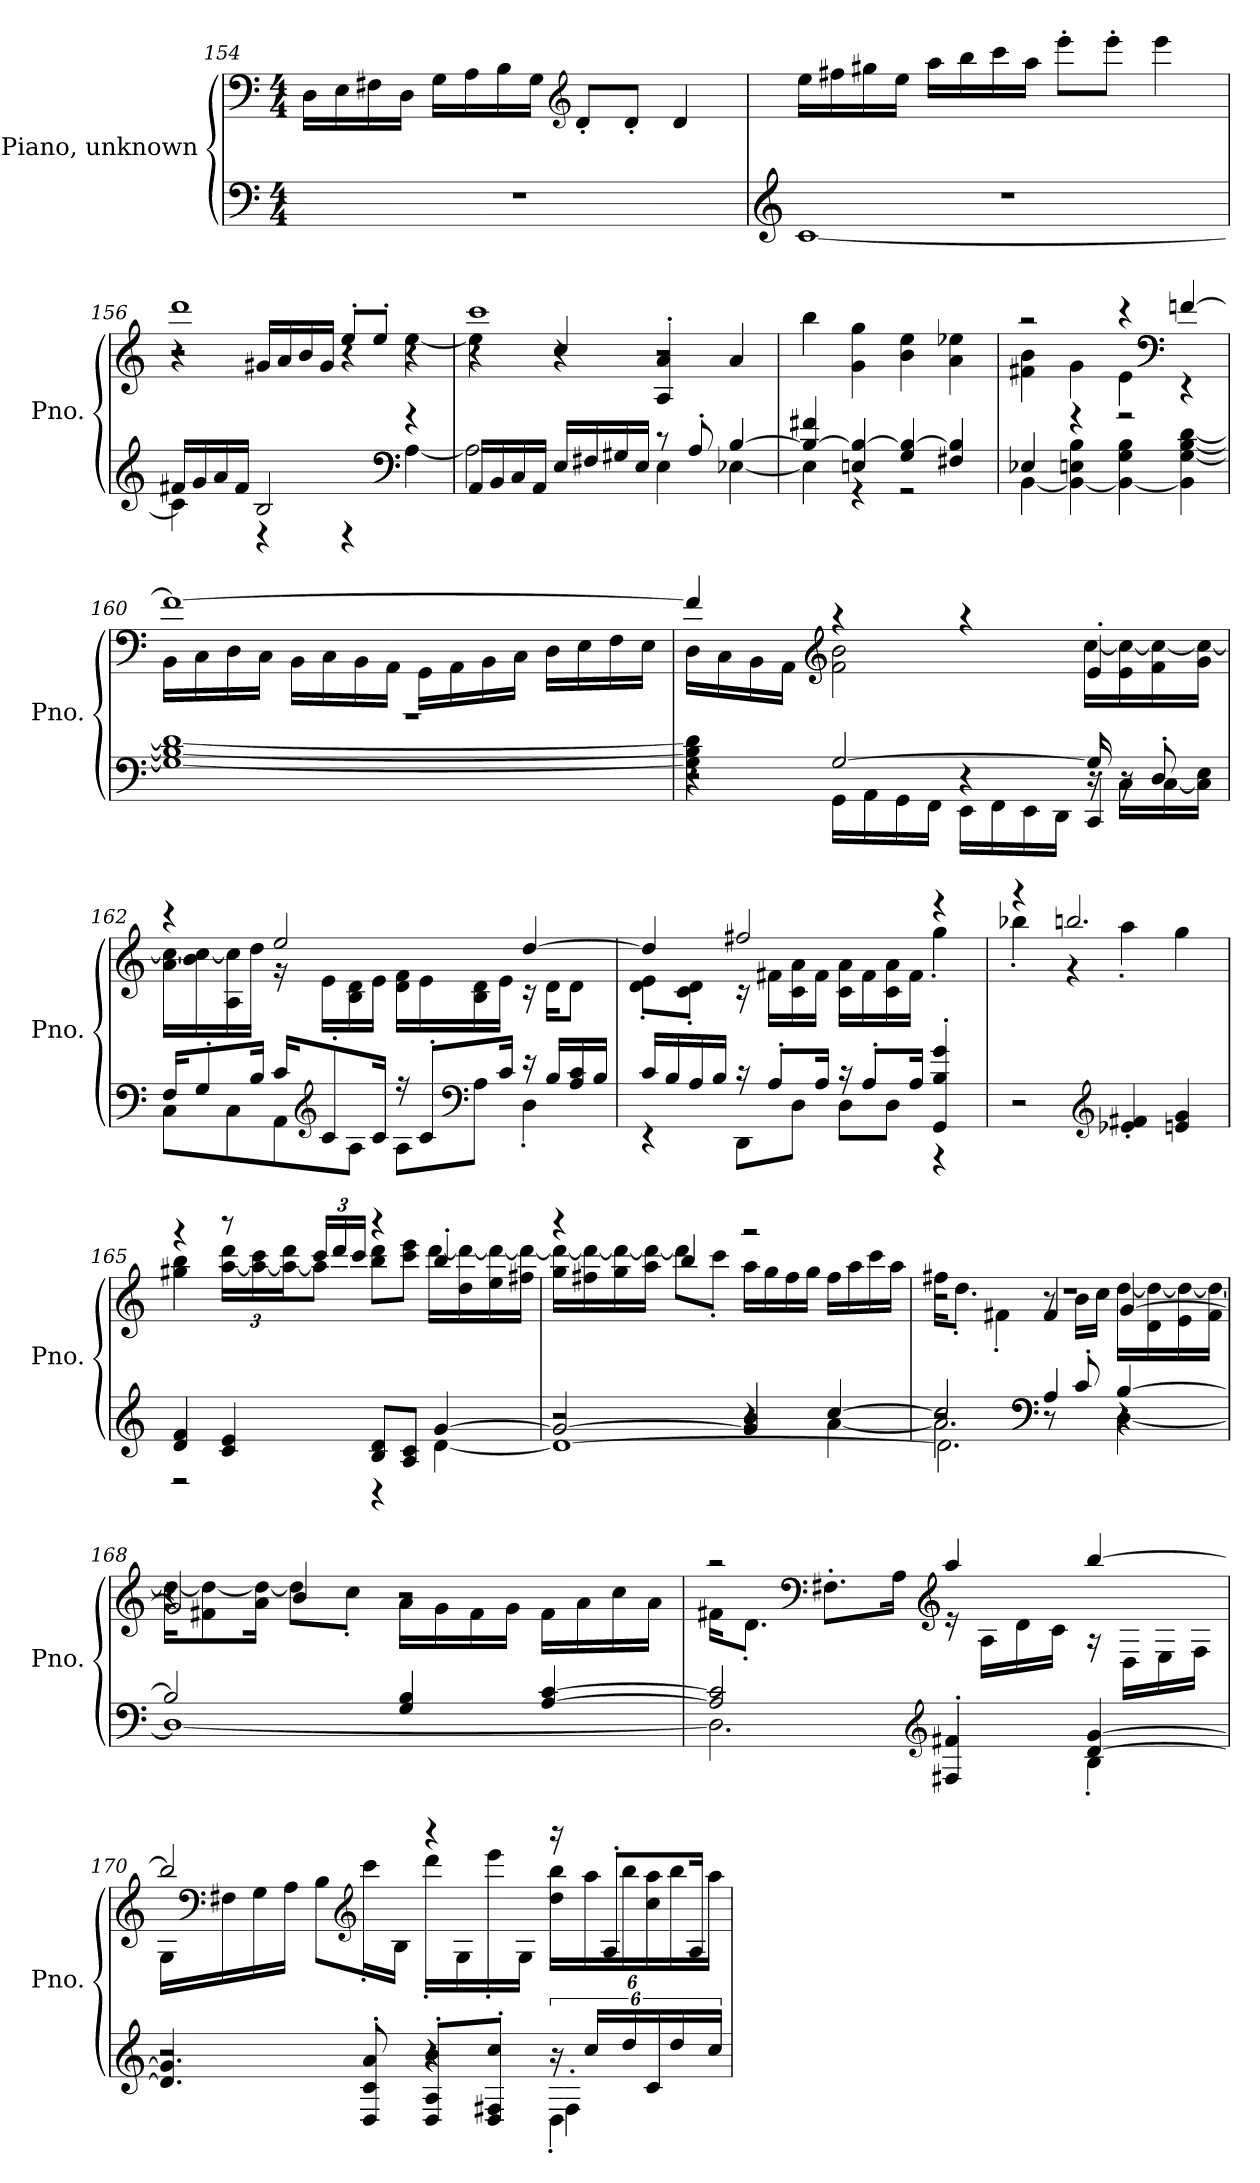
**kern	**kern
*part1	*part1
*staff2	*staff1
*I"Piano, unknown	*
*I'Pno.	*
!!LO:LB:g=z
*clefF4	*clefF4
*k[]	*k[]
*M4/4	*M4/4
=154	=154
1r	16D\LL
.	16E\
.	16F#X\
.	16D\JJ
.	16G\LL
.	16A\
.	16B\
.	16G\JJ
*	*clefG2
.	8d'/L
.	8d'/J
.	4d/
=155	=155
*clefG2	*
*^	*
1r	[1c	16ee\LL
.	.	16ff#X\
.	.	16gg#X\
.	.	16ee\JJ
.	.	16aa\LL
.	.	16bb\
.	.	16ccc\
.	.	16aa\JJ
.	.	8eee'\L
.	.	8eee'\J
.	.	4eee\
=156	=156	=156
*	*	*^
*	*	*	*^
16f#X/LL	4c\]	1ddd	2r	4r
16g/	.	.	.	.
16a/	.	.	.	.
16f#/JJ	.	.	.	.
2B/	4r	.	.	16g#X/LL
.	.	.	.	16a/
.	.	.	.	16b/
.	.	.	.	16g#/JJ
.	4r	.	4r	8ee'/L
.	.	.	.	8ee'/J
*clefF4	*	*	*	*
4r	[4A\	.	[4ee\	4r
!!LO:LB:g=z	!!	!!
=157	=157	=157	=157	=157
16AA/LL	2A\]	1ccc	4ee\]	4r
16BB/	.	.	.	.
16C/	.	.	.	.
16AA/JJ	.	.	.	.
16E/LL	.	.	4r	4cc/
16F#X/	.	.	.	.
16G#X/	.	.	.	.
16E/JJ	.	.	.	.
8r	4E\	.	2r	4A/' 4a/'
8A'/	.	.	.	.
[4B/	[4E-X\	.	.	4a/
*	*	*v	*v	*v
=158	=158	=158
4B/_ 4f#X/	4E-\]	4bb\
4En/ 4B/_	4r	4g\ 4gg\
4G/ 4B/_	2r	4b\ 4ee\
4F#X/ 4B/]	.	4a\ 4ee-X\
=159	=159	=159
*	*	*^
4E-X/	[4BB\	2r	4f#X\ 4b\
4r	4BB\_ 4En\ 4B\	.	4g\
2r	4BB\_ 4G\ 4B\	4r	4e\
*	*	*clefF4	*
.	4BB\] [4G\ [4B\ [4d\	[4fn/	4r
!!LO:LB:g=z	!!
=160	=160	=160	=160
1r	1G_ 1B_ 1d_	1f_	16BB\LL
.	.	.	16C\
.	.	.	16D\
.	.	.	16C\JJ
.	.	.	16BB\LL
.	.	.	16C\
.	.	.	16BB\
.	.	.	16AA\JJ
.	.	.	16GG\LL
.	.	.	16AA\
.	.	.	16BB\
.	.	.	16C\JJ
.	.	.	16D\LL
.	.	.	16E\
.	.	.	16F\
.	.	.	16E\JJ
=161	=161	=161	=161
*	*^	*	*
4r	4G\] 4B\] 4d\]	2r	4f/]	16D\LL
.	.	.	.	16C\
.	.	.	.	16BB\
.	.	.	.	16AA\JJ
*	*	*	*clefG2	*
[2G/	16GG\LL	.	4r	2f\ 2b\
.	16AA\	.	.	.
.	16GG\	.	.	.
.	16FF\JJ	.	.	.
.	16EE\LL	4r	4r	.
.	16FF\	.	.	.
.	16EE\	.	.	.
.	16DD\JJ	.	.	.
16G/]	16r	4CC'/	4e'/	[16cc\LL
16r	16C\LL	.	.	16e\ 16cc\_
8D'/	[16C\	.	.	16f\ 16cc\_
.	16C\] 16E\JJ	.	.	16g\ 16cc\_JJ
*	*v	*v	*	*
!!LO:LB:g=z	!!
=162	=162	=162	=162
16F/KL	8C\L	4r	16a\ 16cc\_LL
8G'/	.	.	16b\ 16cc\_
.	8C\	.	16A\ 16cc\]
16B/Jk	.	.	16dd\JJ
16c/KL	8AA\	2ee/	16r
*clefG2	*	*	*
8c'/	.	.	16e\LL
.	8A\J	.	16B\ 16d\
16c/Jk	.	.	16e\JJ
16r	8A\L	.	16d\ 16f\LL
8c'/L	.	.	16e\
*clefF4	*	*	*
.	8A\J	.	16B\ 16d\
16c/Jk	.	.	16e\JJ
16r	4D'\	[4dd/	16r
16B/LL	.	.	16d\KL
16A/ 16c/	.	.	8d\J
16B/JJ	.	.	.
=163	=163	=163	=163
16c/LL	4r	4dd/]	8d\' 8e\'L
16B/	.	.	.
16A/	.	.	8c\' 8d\'J
16B/JJ	.	.	.
16r	8DD\L	2ff#X/	16r
8A'/L	.	.	16f#X\LL
.	8D\J	.	16c\ 16a\
16A/Jk	.	.	16f#\JJ
16r	8D\L	.	16c\ 16a\LL
8A'/L	.	.	16f#\
.	8D\J	.	16c\ 16a\
16A/Jk	.	.	16f#\JJ
4GG/' 4B/' 4g/'	4r	4r	4gg'\
*v	*v	*	*
!!LO:PB:g=z	!!
=164	=164	=164
2r	4r	4bb-X'\
.	2.bbn/	4r
*clefG2	*	*
4e-X/' 4f#X/'	.	4aa'\
4en/ 4g/	.	4gg\
=165	=165	=165
*^	*	*
4d/ 4f/	2r	4r	4gg#X\ 4bb\
*	*	*	*Xbrackettup
4c/ 4e/	.	8r	[24aa\ 24ddd\LL
.	.	.	24aa\_ 24ccc\
.	.	.	24aa\_ 24ddd\J
.	.	24ccc/LL	8aa\J]
.	.	24ddd/	.
.	.	24ccc/JJ	.
8B/ 8d/L	4r	4r	8bb\ 8ddd\L
8A/ 8c/J	.	.	8ccc\ 8eee\J
[4g/	[4d\	4bb'/	[16ddd\LL
.	.	.	16dd\ 16ddd\_
.	.	.	16ee\ 16ddd\_
.	.	.	16ff#X\ 16ddd\_JJ
!!LO:LB:g=z	!!
=166	=166	=166	=166
*	*^	*	*
2g/_	2r	1d_	4r	16gg\ 16ddd\_LL
.	.	.	.	16ff#X\ 16ddd\_
.	.	.	.	16gg\ 16ddd\_
.	.	.	.	16aa\ 16ddd\_JJ
.	.	.	4bb/	8ddd\L]
.	.	.	.	8ccc'\J
4g/] 4b/	4r	.	2r	16aa\LL
.	.	.	.	16gg\
.	.	.	.	16ff#\
.	.	.	.	16gg\JJ
[4cc/	[4a\	.	.	16ff#\LL
.	.	.	.	16aa\
.	.	.	.	16ccc\
.	.	.	.	16aa\JJ
=167	=167	=167	=167	=167
*	*	*^	*	*^
2cc/]	2.a\]	2r	2.d\]	1r	16ff#X\KL	2r
.	.	.	.	.	8.dd'\J	.
.	.	.	.	.	4f#X'\	.
*clefF4	*	*	*	*	*	*
8r	.	4A/	.	.	8r	4f#/
8c'/	.	.	.	.	16b\LL	.
.	.	.	.	.	16cc\JJ	.
[4B/	4r	4r	[4D\	.	[16dd\LL	[4g/
.	.	.	.	.	16d\ 16dd\_	.
.	.	.	.	.	16e\ 16dd\_	.
.	.	.	.	.	16f#\ 16dd\_JJ	.
*	*v	*v	*v	*	*	*
!!LO:LB:g=z	!!	!!
=168	=168	=168	=168	=168
2B/]	1D_	4r	16dd\KL_	2g/]
.	.	.	8f#X\ 8dd\_	.
.	.	.	16a\ 16dd\_Jk	.
.	.	4b/	8dd\L]	.
.	.	.	8cc'\J	.
4G/ 4B/	.	2r	16a\LL	2r
.	.	.	16g\	.
.	.	.	16f#\	.
.	.	.	16g\JJ	.
[4A/ [4c/	.	.	16f#\LL	.
.	.	.	16a\	.
.	.	.	16cc\	.
.	.	.	16a\JJ	.
*	*	*	*v	*v
=169	=169	=169	=169
2A/] 2c/]	2.D\]	2r	16f#X\KL
.	.	.	8.d'\J
*	*	*clefF4	*
.	.	.	8.F#X'\L
.	.	.	16A\Jk
*clefG2	*	*clefG2	*
4F#X/' 4f#X/'	.	4aa/	16r
.	.	.	16A\LL
.	.	.	16d\
.	.	.	16c\JJ
[4d/ [4g/	4B'\	[4bb/	16r
.	.	.	16D\LL
.	.	.	16E\
.	.	.	16F#\JJ
!!LO:LB:g=z	!!
=170	=170	=170	=170
*	*^	*	*
4.d/] 4.g/]	2r	2r	2bb/]	16G\LL
*	*	*	*clefF4	*
.	.	.	.	16F#X\
.	.	.	.	16G\
.	.	.	.	16A\JJ
.	.	.	.	8B\L
*	*	*	*clefG2	*
8D/' 8c/' 8a/'	.	.	.	16ccc'\L
.	.	.	.	16B\JJ
8D/' 8A/' 8b/'L	4r	4r	4r	16ddd'\LL
.	.	.	.	16G\
8D/' 8F#X/' 8cc/'J	.	.	.	16eee'\
.	.	.	.	16G\JJ
24r	4D'\	4F#'\	16r	24dd\ 24bb\LL
24cc/LL	.	.	.	24aa\
.	.	.	8A'/L	.
24dd/	.	.	.	24bb\
*Xbrackettup	*	*	*	*
24c/	.	.	.	24cc\ 24aa\
24dd/	.	.	.	24bb\
.	.	.	16A/Jk	.
24cc/JJ	.	.	.	24aa\JJ
*v	*v	*v	*	*
*	*v	*v
=	=
*-	*-
